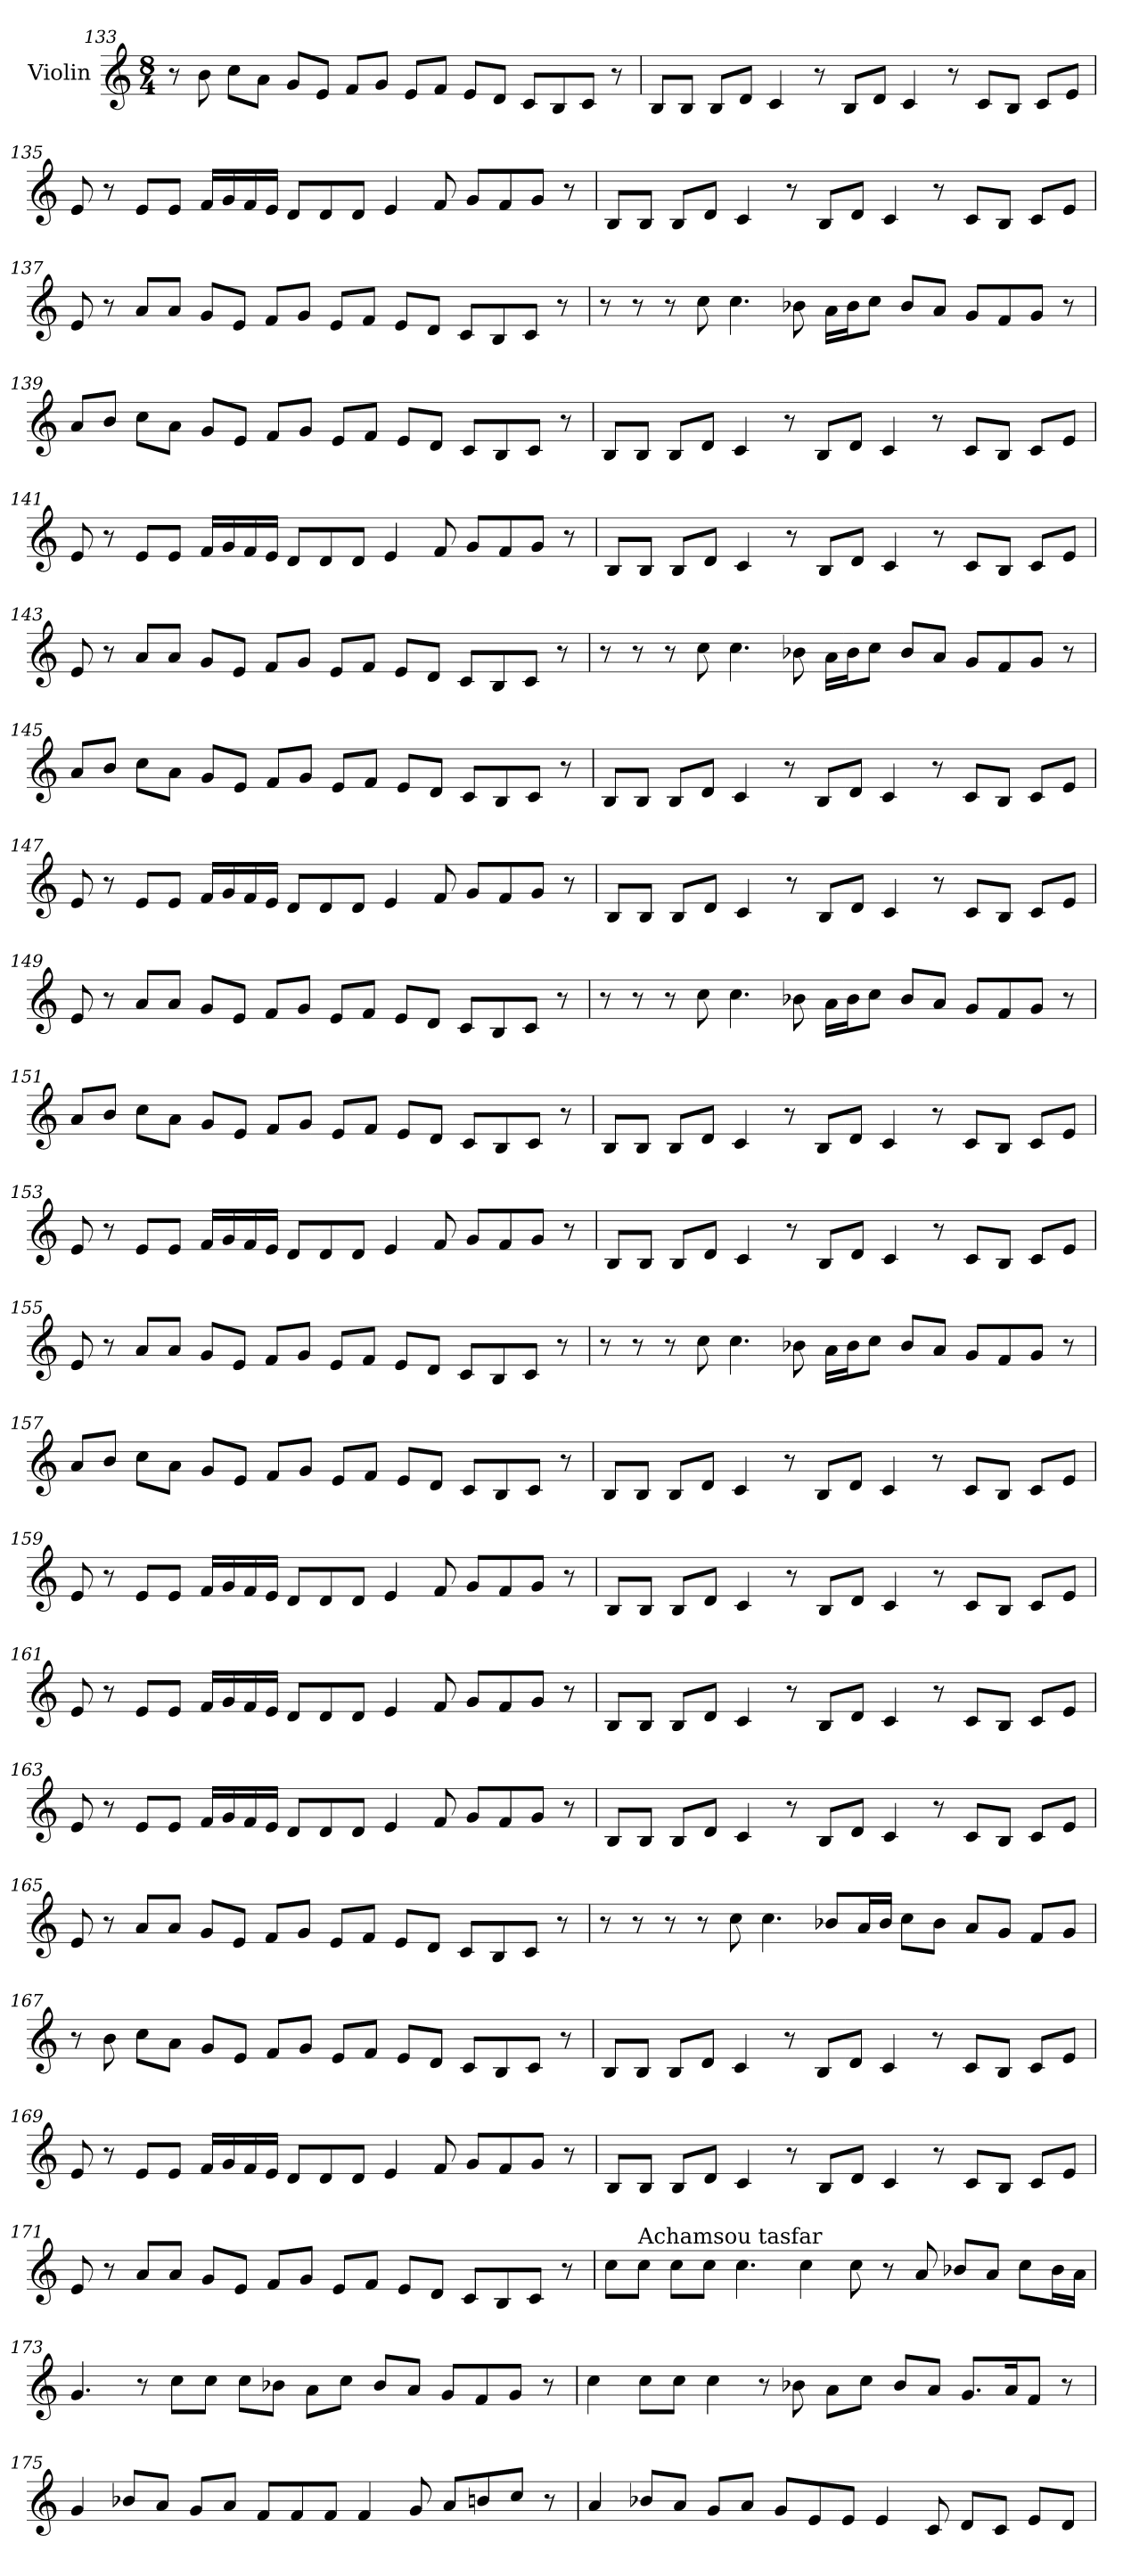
**kern
*part1
*staff1
*I"Violin
*clefG2
*k[]
*M8/4
=133
8r
8b\
8cc\L
8a\J
8g/L
8e/J
8f/L
8g/J
8e/L
8f/J
8e/L
8d/J
8c/L
8B/
8c/J
8r
!!LO:LB:g=z
=134
8B/L
8B/J
8B/L
8d/J
4c/
8r
8B/L
8d/J
4c/
8r
8c/L
8B/J
8c/L
8e/J
!!LO:LB:g=z
=135
8e/
8r
8e/L
8e/J
16f/LL
16g/
16f/
16e/JJ
8d/L
8d/
8d/J
4e/
8f/
8g/L
8f/
8g/J
8r
=136
8B/L
8B/J
8B/L
8d/J
4c/
8r
8B/L
8d/J
4c/
8r
8c/L
8B/J
8c/L
8e/J
!!LO:LB:g=z
=137
8e/
8r
8a/L
8a/J
8g/L
8e/J
8f/L
8g/J
8e/L
8f/J
8e/L
8d/J
8c/L
8B/
8c/J
8r
=138
8r
8r
8r
8cc\
4.cc\
8b-X\
16a\LL
16b-\J
8cc\J
8b-/L
8a/J
8g/L
8f/
8g/J
8r
!!LO:LB:g=z
=139
8a/L
8b/J
8cc\L
8a\J
8g/L
8e/J
8f/L
8g/J
8e/L
8f/J
8e/L
8d/J
8c/L
8B/
8c/J
8r
=140
8B/L
8B/J
8B/L
8d/J
4c/
8r
8B/L
8d/J
4c/
8r
8c/L
8B/J
8c/L
8e/J
!!LO:LB:g=z
=141
8e/
8r
8e/L
8e/J
16f/LL
16g/
16f/
16e/JJ
8d/L
8d/
8d/J
4e/
8f/
8g/L
8f/
8g/J
8r
=142
8B/L
8B/J
8B/L
8d/J
4c/
8r
8B/L
8d/J
4c/
8r
8c/L
8B/J
8c/L
8e/J
!!LO:LB:g=z
=143
8e/
8r
8a/L
8a/J
8g/L
8e/J
8f/L
8g/J
8e/L
8f/J
8e/L
8d/J
8c/L
8B/
8c/J
8r
=144
8r
8r
8r
8cc\
4.cc\
8b-X\
16a\LL
16b-\J
8cc\J
8b-/L
8a/J
8g/L
8f/
8g/J
8r
!!LO:PB:g=z
=145
8a/L
8b/J
8cc\L
8a\J
8g/L
8e/J
8f/L
8g/J
8e/L
8f/J
8e/L
8d/J
8c/L
8B/
8c/J
8r
=146
8B/L
8B/J
8B/L
8d/J
4c/
8r
8B/L
8d/J
4c/
8r
8c/L
8B/J
8c/L
8e/J
!!LO:LB:g=z
=147
8e/
8r
8e/L
8e/J
16f/LL
16g/
16f/
16e/JJ
8d/L
8d/
8d/J
4e/
8f/
8g/L
8f/
8g/J
8r
=148
8B/L
8B/J
8B/L
8d/J
4c/
8r
8B/L
8d/J
4c/
8r
8c/L
8B/J
8c/L
8e/J
!!LO:LB:g=z
=149
8e/
8r
8a/L
8a/J
8g/L
8e/J
8f/L
8g/J
8e/L
8f/J
8e/L
8d/J
8c/L
8B/
8c/J
8r
=150
8r
8r
8r
8cc\
4.cc\
8b-X\
16a\LL
16b-\J
8cc\J
8b-/L
8a/J
8g/L
8f/
8g/J
8r
!!LO:LB:g=z
=151
8a/L
8b/J
8cc\L
8a\J
8g/L
8e/J
8f/L
8g/J
8e/L
8f/J
8e/L
8d/J
8c/L
8B/
8c/J
8r
=152
8B/L
8B/J
8B/L
8d/J
4c/
8r
8B/L
8d/J
4c/
8r
8c/L
8B/J
8c/L
8e/J
!!LO:LB:g=z
=153
8e/
8r
8e/L
8e/J
16f/LL
16g/
16f/
16e/JJ
8d/L
8d/
8d/J
4e/
8f/
8g/L
8f/
8g/J
8r
=154
8B/L
8B/J
8B/L
8d/J
4c/
8r
8B/L
8d/J
4c/
8r
8c/L
8B/J
8c/L
8e/J
!!LO:LB:g=z
=155
8e/
8r
8a/L
8a/J
8g/L
8e/J
8f/L
8g/J
8e/L
8f/J
8e/L
8d/J
8c/L
8B/
8c/J
8r
=156
8r
8r
8r
8cc\
4.cc\
8b-X\
16a\LL
16b-\J
8cc\J
8b-/L
8a/J
8g/L
8f/
8g/J
8r
!!LO:LB:g=z
=157
8a/L
8b/J
8cc\L
8a\J
8g/L
8e/J
8f/L
8g/J
8e/L
8f/J
8e/L
8d/J
8c/L
8B/
8c/J
8r
=158
8B/L
8B/J
8B/L
8d/J
4c/
8r
8B/L
8d/J
4c/
8r
8c/L
8B/J
8c/L
8e/J
!!LO:LB:g=z
=159
8e/
8r
8e/L
8e/J
16f/LL
16g/
16f/
16e/JJ
8d/L
8d/
8d/J
4e/
8f/
8g/L
8f/
8g/J
8r
=160
8B/L
8B/J
8B/L
8d/J
4c/
8r
8B/L
8d/J
4c/
8r
8c/L
8B/J
8c/L
8e/J
!!LO:PB:g=z
=161
8e/
8r
8e/L
8e/J
16f/LL
16g/
16f/
16e/JJ
8d/L
8d/
8d/J
4e/
8f/
8g/L
8f/
8g/J
8r
=162
8B/L
8B/J
8B/L
8d/J
4c/
8r
8B/L
8d/J
4c/
8r
8c/L
8B/J
8c/L
8e/J
!!LO:LB:g=z
=163
8e/
8r
8e/L
8e/J
16f/LL
16g/
16f/
16e/JJ
8d/L
8d/
8d/J
4e/
8f/
8g/L
8f/
8g/J
8r
=164
8B/L
8B/J
8B/L
8d/J
4c/
8r
8B/L
8d/J
4c/
8r
8c/L
8B/J
8c/L
8e/J
!!LO:LB:g=z
=165
8e/
8r
8a/L
8a/J
8g/L
8e/J
8f/L
8g/J
8e/L
8f/J
8e/L
8d/J
8c/L
8B/
8c/J
8r
=166
8r
8r
8r
8r
8cc\
4.cc\
8b-X/L
16a/L
16b-/JJ
8cc\L
8b-\J
8a/L
8g/J
8f/L
8g/J
!!LO:LB:g=z
=167
8r
8b\
8cc\L
8a\J
8g/L
8e/J
8f/L
8g/J
8e/L
8f/J
8e/L
8d/J
8c/L
8B/
8c/J
8r
=168
8B/L
8B/J
8B/L
8d/J
4c/
8r
8B/L
8d/J
4c/
8r
8c/L
8B/J
8c/L
8e/J
!!LO:LB:g=z
=169
8e/
8r
8e/L
8e/J
16f/LL
16g/
16f/
16e/JJ
8d/L
8d/
8d/J
4e/
8f/
8g/L
8f/
8g/J
8r
=170
8B/L
8B/J
8B/L
8d/J
4c/
8r
8B/L
8d/J
4c/
8r
8c/L
8B/J
8c/L
8e/J
!!LO:LB:g=z
=171
8e/
8r
8a/L
8a/J
8g/L
8e/J
8f/L
8g/J
8e/L
8f/J
8e/L
8d/J
8c/L
8B/
8c/J
8r
=172
*MM60
8cc\L
!LO:TX:a:t=Achamsou tasfar
8cc\J
8cc\L
8cc\J
4.cc\
4cc\
8cc\
8r
8a/
8b-X/L
8a/J
8cc\L
16b-\L
16a\JJ
!!LO:LB:g=z
=173
4.g/
8r
8cc\L
8cc\J
8cc\L
8b-X\J
8a\L
8cc\J
8b-/L
8a/J
8g/L
8f/
8g/J
8r
=174
4cc\
8cc\L
8cc\J
4cc\
8r
8b-X\
8a\L
8cc\J
8b-/L
8a/J
8.g/L
16a/K
8f/J
8r
!!LO:LB:g=z
=175
4g/
8b-X/L
8a/J
8g/L
8a/J
8f/L
8f/
8f/J
4f/
8g/
8a/L
8bn/
8cc/J
8r
=176
4a/
8b-X/L
8a/J
8g/L
8a/J
8g/L
8e/
8e/J
4e/
8c/
8d/L
8c/J
8e/L
8d/J
=
*-
